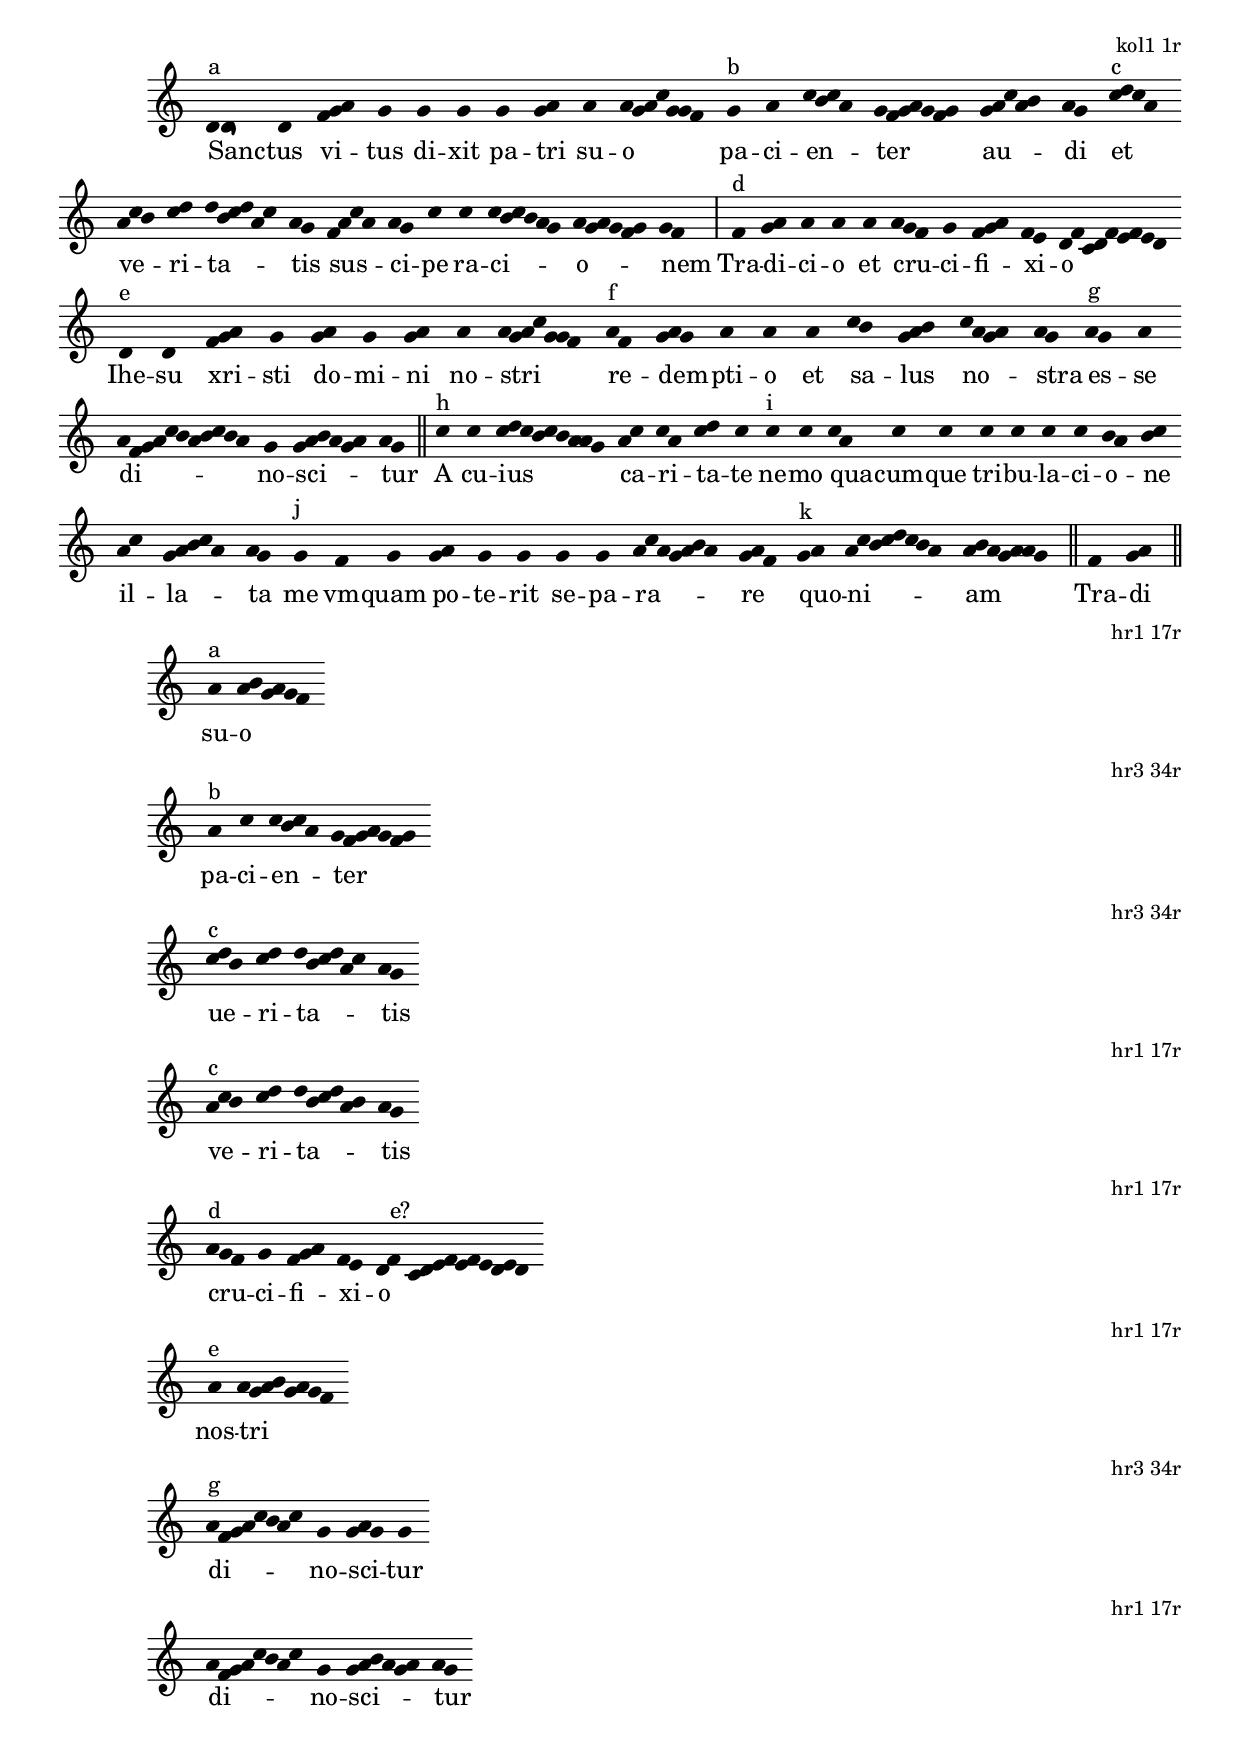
\version "2.19.32"

\include "../lib/synopsis.ily"

\score {
  \transpose c c' {
    \plainchant
    \melisma { d^"a" \strophicus d } d \bar "" \melisma { f g a } \bar "" g \bar "" g g \bar "" g \melisma { g a } \bar "" a \melisma { a g a c' g g f } \bar ""
    g^"b" a \melisma { c' b c' a } \melisma { g f g a g f g } \bar "" \melisma { g a c' a b } \melisma { a g } \bar ""
    \melisma { c'^"c" d' c' a } \bar "" \melisma { a c' b } \melisma { c' d' } \melisma { d' b c' d' a c' } \bar "" \melisma { a g } \bar "" \melisma { f a c' a } \melisma { a g } c' \bar "" c' \melisma { c' b c' b a g } \melisma { a g a g f g } \melisma { g f } \bar "|"

    f^"d" \melisma { g a } a a \bar "" a \bar "" \melisma { a g f } g \melisma { f g a } \melisma { f e } \melisma { d f c d f e f e d } \bar ""
    d^"e" d \bar "" \melisma { f g a } g \bar "" \melisma { g a } g \melisma { g a } \bar "" a \melisma { a g a c' g g f } \bar ""
    \melisma { a^"f" f } \melisma { g a g } a a \bar "" a \bar "" \melisma { c' b } \melisma { g a b } \bar "" \melisma { c' a g a } \melisma { a g } \bar ""
    \melisma { a^"g" g } a \bar "" \melisma { a f g a c' b a b c' b a } g \melisma { g a b a g a } \melisma { a g } \bar "||"

    c'^"h" \bar "" c' \melisma { c' d' c' b c' b a a g } \bar "" \melisma { a c' } \melisma { c' a } \melisma { c' d' } c' \bar ""
    c'^"i" c' \bar "" \melisma { c' a } c' c' \bar "" c' c' c' c' \melisma { b a } \melisma { b c' } \bar "" \melisma { a c' } \melisma { g a b c' a } \melisma { a g } \bar ""
    g^"j" \bar "" f g \bar "" \melisma { g a } g g \bar "" g g \melisma { a c' a g a b a } \melisma { g a f } \bar ""
    \melisma { g^"k" a } \melisma { a c' b c' d' c' b a } \melisma { a b a g a a g } \bar "||"

    f \melisma { g a } \bar "||"
  }
  \addlyrics {
    Sanc -- tus vi -- tus di -- xit pa -- tri su -- o
    pa -- ci -- en -- ter au -- di
    et ve -- ri -- ta -- tis sus -- ci -- pe ra -- ci -- o -- nem

    Tra -- di -- ci -- o et cru -- ci -- fi -- xi -- o
    Ihe -- su xri -- sti do -- mi -- ni no -- stri
    re -- dem -- pti -- o et sa -- lus no -- stra
    es -- se di -- no -- sci -- tur

    A cu -- ius ca -- ri -- ta -- te
    ne -- mo qua -- cum -- que tri -- bu -- la -- ci -- o -- ne il -- la -- ta
    me vm -- quam po -- te -- rit se -- pa -- ra -- re
    quo -- ni -- am

    Tra -- di
  }
  \header {
    fontes = "kol1 1r"
  }
}

\score {
  \transpose c c' {
    \plainchant
    a^"a" \melisma { a b g a g f }
  }
  \addlyrics {
    su -- o
  }
  \header {
    fontes = "hr1 17r"
  }
}

\score {
  \transpose c c' {
    \plainchant
    a^"b" c' \melisma { c' b c' a } \melisma { g f g a g f g }
  }
  \addlyrics {
    pa -- ci -- en -- ter
  }
  \header {
    fontes = "hr3 34r"
  }
}

\score {
  \transpose c c' {
    \plainchant
    \melisma { c'^"c" d' b } \melisma { c' d' } \melisma { d' b c' d' a c' } \melisma { a g }
  }
  \addlyrics {
    ue -- ri -- ta -- tis
  }
  \header {
    fontes = "hr3 34r"
  }
}

\score {
  \transpose c c' {
    \plainchant
    \melisma { a^"c" c' b } \melisma { c' d' } \melisma { d' b c' d' a b } \melisma { a g }
  }
  \addlyrics {
    ve -- ri -- ta -- tis
  }
  \header {
    fontes = "hr1 17r"
  }
}

\score {
  \transpose c c' {
    \plainchant
    \melisma { a^"d" g f } g \melisma { f g a } \melisma { f e } \melisma { d f^"e?" c d e f e f e d e d }
  }
  \addlyrics {
    cru -- ci -- fi -- xi -- o
  }
  \header {
    fontes = "hr1 17r"
  }
}

\score {
  \transpose c c' {
    \plainchant
    a^"e" \melisma { a g a b g a g f }
  }
  \addlyrics {
    nos -- tri
  }
  \header {
    fontes = "hr1 17r"
  }
}

\score {
  \transpose c c' {
    \plainchant
    \melisma { a^"g" f g a c' b a c' } g \melisma { g a g } g
  }
  \addlyrics {
    di -- no -- sci -- tur
  }
  \header {
    fontes = "hr3 34r"
  }
}

\score {
  \transpose c c' {
    \plainchant
    \melisma { a f g a c' b a c' } g \melisma { g a b a g a } \melisma { a g }
  }
  \addlyrics {
    di -- no -- sci -- tur
  }
  \header {
    fontes = "hr1 17r"
  }
}

\score {
  \transpose c c' {
    \plainchant
    c'^"h" \melisma { c' b } \melisma { c' d' c' b c' b a g }
  }
  \addlyrics {
    A cu -- ius
  }
  \header {
    fontes = "hr3 34r; hr1 17r"
  }
}

\score {
  \transpose c c' {
    \plainchant
    \melisma { a^"h" b } \melisma { b a } \melisma { c' d' } c'
  }
  \addlyrics {
    ca -- ri -- ta -- te
  }
  \header {
    fontes = "hr1 17r"
  }
}

\score {
  \transpose c c' {
    \plainchant
    \melisma { b^"i" a } c' c'
  }
  \addlyrics {
    qua -- cum -- que
  }
  \header {
    fontes = "hr1 17r"
  }
}

\score {
  \transpose c c' {
    \plainchant
    \melisma { a^"i" c' } \melisma { g a c' a } \melisma { a g }
    g^"j" \melisma { f g } g
  }
  \addlyrics {
    il -- la -- ta
    me um -- quam
  }
  \header {
    fontes = "hr3 34r"
  }
}

\score {
  \transpose c c' {
    \plainchant
    \melisma { a^"i" b } \melisma { g a b a } \melisma { a g }
  }
  \addlyrics {
    il -- la -- ta
  }
  \header {
    fontes = "hr1 17r"
  }
}

\score {
  \transpose c c' {
    \plainchant
    \hideNotes a^"j" \unHideNotes
  }
  \addlyrics {
    \lyrit separari \lyrrev
  }
  \header {
    fontes = "hr3 34r"
  }
}

\score {
  \transpose c c' {
    \plainchant
    g g \melisma { a c' a g a b a } \melisma { g f }
  }
  \addlyrics {
    se -- pa -- ra -- re
  }
  \header {
    fontes = "hr1 17r"
  }
}

\score {
  \transpose c c' {
    \plainchant
    \melisma { g^"k" a } \melisma { a c' b c' d' c' b a } \melisma { a c' a g a g }
  }
  \addlyrics {
    quo -- ni -- am
  }
  \header {
    fontes = "hr3 34r"
  }
}
